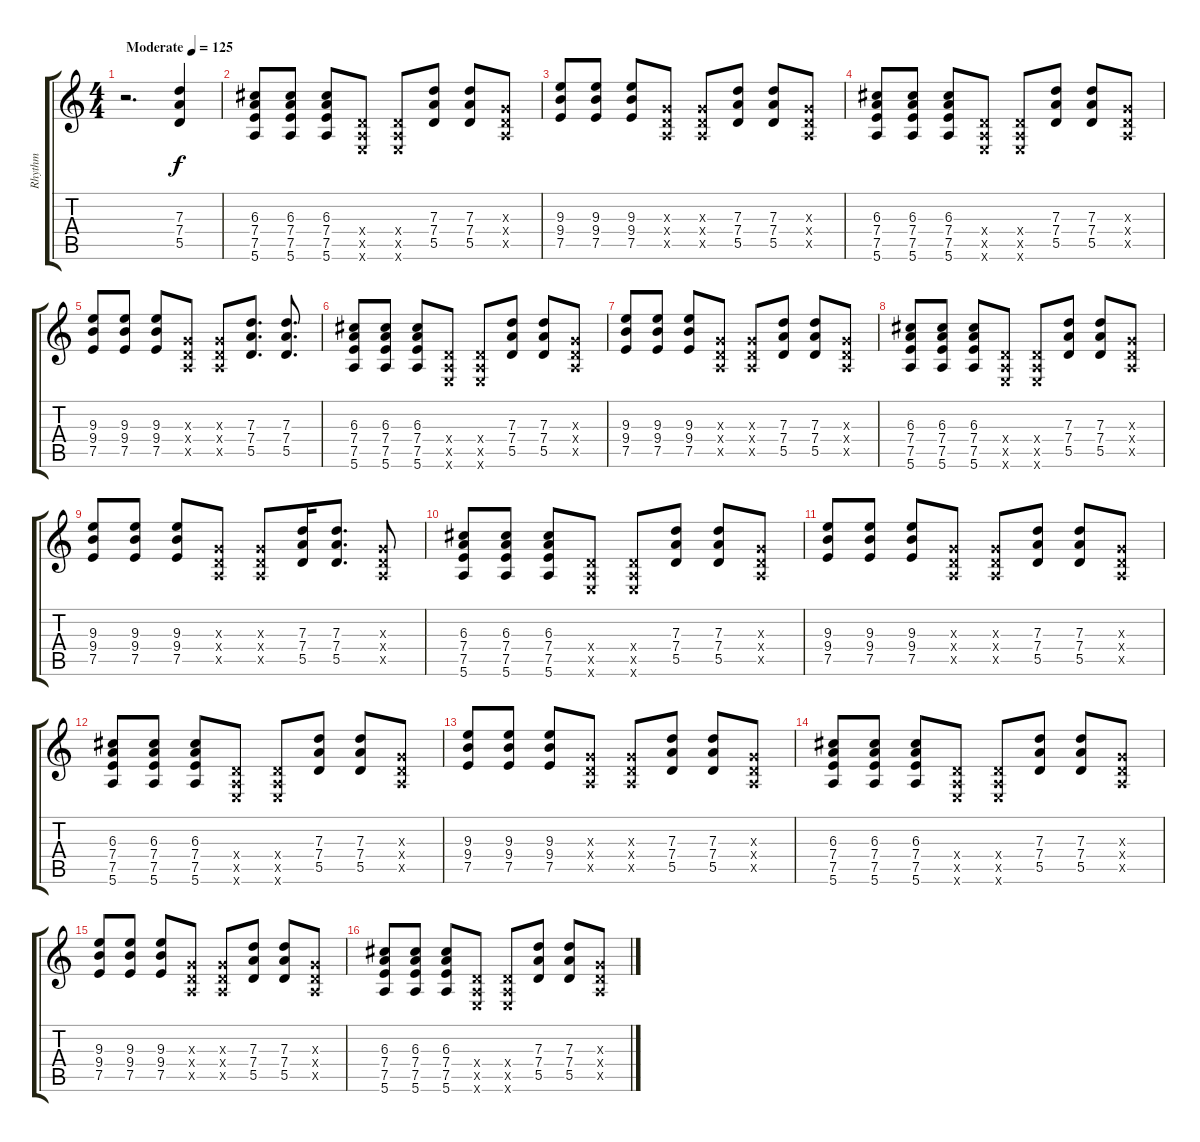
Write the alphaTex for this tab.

\track ("Rhythm" "Rhythm") {instrument overdrivenguitar}
\staff {score tabs}
\tuning (E4 B3 G3 D3 A2 E2) {hide}
\ts (4 4)
\tempo (125 "Moderate")
\clef g2
\ks c
r.2{d dy f instrument overdrivenguitar} (7.3 7.4 5.5).4 |
(6.3 7.4 7.5 5.6).8 (6.3 7.4 7.5 5.6).8 (6.3 7.4 7.5 5.6).8 (0.4{x} 0.5{x} 0.6{x}).8 (0.4{x} 0.5{x} 0.6{x}).8 (7.3 7.4 5.5).8 (7.3 7.4 5.5).8 (0.3{x} 0.4{x} 0.5{x}).8 |
(9.3 9.4 7.5).8 (9.3 9.4 7.5).8 (9.3 9.4 7.5).8 (0.3{x} 0.4{x} 0.5{x}).8 (0.3{x} 0.4{x} 0.5{x}).8 (7.3 7.4 5.5).8 (7.3 7.4 5.5).8 (0.3{x} 0.4{x} 0.5{x}).8 |
(6.3 7.4 7.5 5.6).8 (6.3 7.4 7.5 5.6).8 (6.3 7.4 7.5 5.6).8 (0.4{x} 0.5{x} 0.6{x}).8 (0.4{x} 0.5{x} 0.6{x}).8 (7.3 7.4 5.5).8 (7.3 7.4 5.5).8 (0.3{x} 0.4{x} 0.5{x}).8 |
(9.3 9.4 7.5).8 (9.3 9.4 7.5).8 (9.3 9.4 7.5).8 (0.3{x} 0.4{x} 0.5{x}).8 (0.3{x} 0.4{x} 0.5{x}).8 (7.3 7.4 5.5).8{d} (7.3 7.4 5.5).8{d} |
(6.3 7.4 7.5 5.6).8 (6.3 7.4 7.5 5.6).8 (6.3 7.4 7.5 5.6).8 (0.4{x} 0.5{x} 0.6{x}).8 (0.4{x} 0.5{x} 0.6{x}).8 (7.3 7.4 5.5).8 (7.3 7.4 5.5).8 (0.3{x} 0.4{x} 0.5{x}).8 |
(9.3 9.4 7.5).8 (9.3 9.4 7.5).8 (9.3 9.4 7.5).8 (0.3{x} 0.4{x} 0.5{x}).8 (0.3{x} 0.4{x} 0.5{x}).8 (7.3 7.4 5.5).8 (7.3 7.4 5.5).8 (0.3{x} 0.4{x} 0.5{x}).8 |
(6.3 7.4 7.5 5.6).8 (6.3 7.4 7.5 5.6).8 (6.3 7.4 7.5 5.6).8 (0.4{x} 0.5{x} 0.6{x}).8 (0.4{x} 0.5{x} 0.6{x}).8 (7.3 7.4 5.5).8 (7.3 7.4 5.5).8 (0.3{x} 0.4{x} 0.5{x}).8 |
(9.3 9.4 7.5).8 (9.3 9.4 7.5).8 (9.3 9.4 7.5).8 (0.3{x} 0.4{x} 0.5{x}).8 (0.3{x} 0.4{x} 0.5{x}).8 (7.3 7.4 5.5).16 (7.3 7.4 5.5).8{d} (0.3{x} 0.4{x} 0.5{x}).8 |
(6.3 7.4 7.5 5.6).8 (6.3 7.4 7.5 5.6).8 (6.3 7.4 7.5 5.6).8 (0.4{x} 0.5{x} 0.6{x}).8 (0.4{x} 0.5{x} 0.6{x}).8 (7.3 7.4 5.5).8 (7.3 7.4 5.5).8 (0.3{x} 0.4{x} 0.5{x}).8 |
(9.3 9.4 7.5).8 (9.3 9.4 7.5).8 (9.3 9.4 7.5).8 (0.3{x} 0.4{x} 0.5{x}).8 (0.3{x} 0.4{x} 0.5{x}).8 (7.3 7.4 5.5).8 (7.3 7.4 5.5).8 (0.3{x} 0.4{x} 0.5{x}).8 |
(6.3 7.4 7.5 5.6).8 (6.3 7.4 7.5 5.6).8 (6.3 7.4 7.5 5.6).8 (0.4{x} 0.5{x} 0.6{x}).8 (0.4{x} 0.5{x} 0.6{x}).8 (7.3 7.4 5.5).8 (7.3 7.4 5.5).8 (0.3{x} 0.4{x} 0.5{x}).8 |
(9.3 9.4 7.5).8 (9.3 9.4 7.5).8 (9.3 9.4 7.5).8 (0.3{x} 0.4{x} 0.5{x}).8 (0.3{x} 0.4{x} 0.5{x}).8 (7.3 7.4 5.5).8 (7.3 7.4 5.5).8 (0.3{x} 0.4{x} 0.5{x}).8 |
(6.3 7.4 7.5 5.6).8 (6.3 7.4 7.5 5.6).8 (6.3 7.4 7.5 5.6).8 (0.4{x} 0.5{x} 0.6{x}).8 (0.4{x} 0.5{x} 0.6{x}).8 (7.3 7.4 5.5).8 (7.3 7.4 5.5).8 (0.3{x} 0.4{x} 0.5{x}).8 |
(9.3 9.4 7.5).8 (9.3 9.4 7.5).8 (9.3 9.4 7.5).8 (0.3{x} 0.4{x} 0.5{x}).8 (0.3{x} 0.4{x} 0.5{x}).8 (7.3 7.4 5.5).8 (7.3 7.4 5.5).8 (0.3{x} 0.4{x} 0.5{x}).8 |
(6.3 7.4 7.5 5.6).8 (6.3 7.4 7.5 5.6).8 (6.3 7.4 7.5 5.6).8 (0.4{x} 0.5{x} 0.6{x}).8 (0.4{x} 0.5{x} 0.6{x}).8 (7.3 7.4 5.5).8 (7.3 7.4 5.5).8 (0.3{x} 0.4{x} 0.5{x}).8
